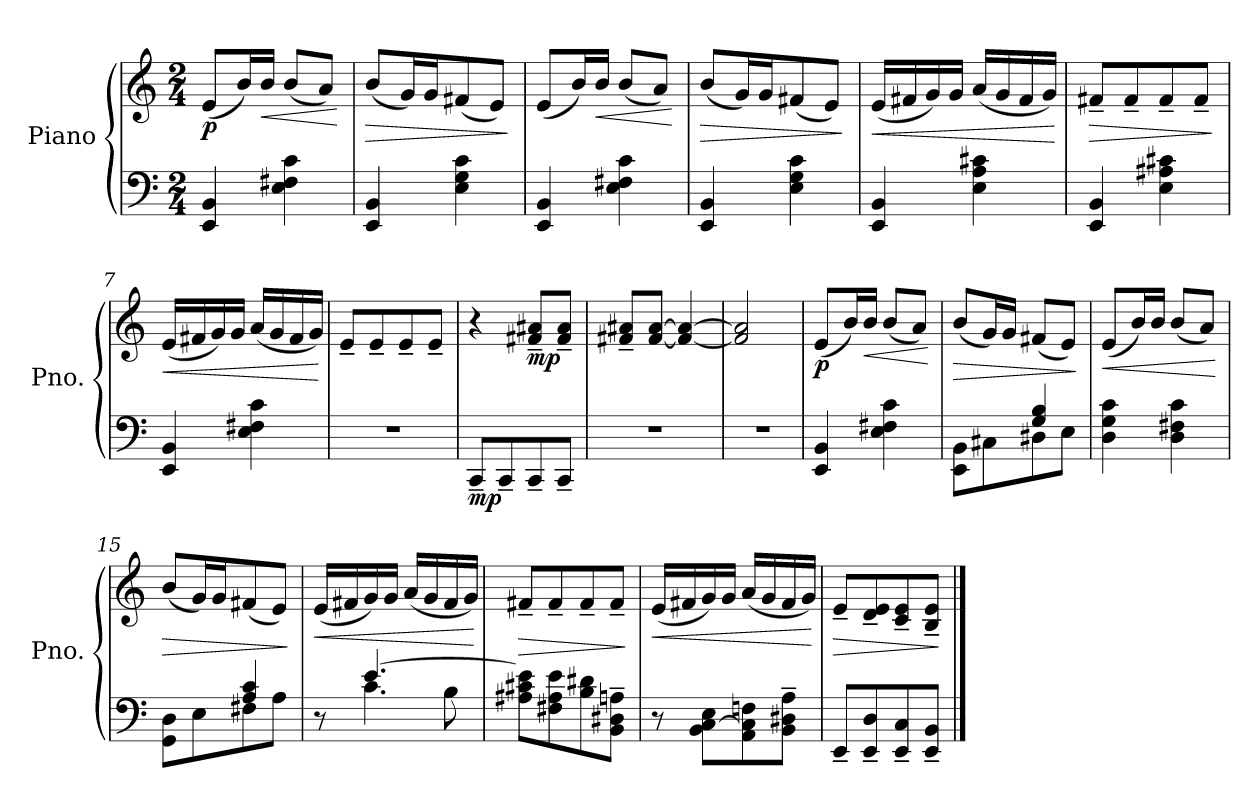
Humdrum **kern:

**kern	**kern	**dynam
*part1	*part1	*part1
*staff2	*staff1	*staff1/2
*I"Piano	*	*
*I'Pno.	*	*
*clefF4	*clefG2	*
*k[]	*k[]	*
*M2/4	*M2/4	*
*MM100	*MM100	*
=1	=1	=1
!	!	!LO:DY:b
4EE/ 4BB/	(<8e/L	p
.	16b/L)	.
!	!	!LO:HP:b
.	16b/JJ	<
4E\ 4F#X\ 4c\	(<8b/L	.
.	8a/J)	.
.	.	[
=2	=2	=2
!	!	!LO:HP:b
4EE/ 4BB/	(<8b/L	>
.	16g/L)	.
.	16g/J	.
4E\ 4G\ 4c\	(<8f#X/	.
.	8e/J)	.
.	.	]
=3	=3	=3
4EE/ 4BB/	(<8e/L	.
.	16b/L)	.
!	!	!LO:HP:b
.	16b/JJ	<
4E\ 4F#X\ 4c\	(<8b/L	.
.	8a/J)	.
.	.	[
=4	=4	=4
!	!	!LO:HP:b
4EE/ 4BB/	(<8b/L	>
.	16g/L)	.
.	16g/J	.
4E\ 4G\ 4c\	(<8f#X/	.
.	8e/J)	.
.	.	]
=5	=5	=5
!	!	!LO:HP:b
4EE/ 4BB/	(<16e/LL	<
.	16f#X/	.
.	16g/)	.
.	16g/JJ	.
4E\ 4A\ 4c#X\	(<16a/LL	.
.	16g/	.
.	16f#/	.
.	16g/JJ)	.
.	.	[
=6	=6	=6
!	!	!LO:HP:b
4EE/ 4BB/	8f#X~/L	>
.	8f#~/	.
4E\ 4A#X\ 4c#X\	8f#~/	.
.	8f#~/J	.
.	.	]
!!LO:LB:g=z
=7	=7	=7
!	!	!LO:HP:b
4EE/ 4BB/	(<16e/LL	<
.	16f#X/	.
.	16g/)	.
.	16g/JJ	.
4E\ 4F#X\ 4c\	(<16a/LL	.
.	16g/	.
.	16f#/	.
.	16g/JJ)	.
.	.	[
=8	=8	=8
2r	8e~/L	.
.	8e~/	.
.	8e~/	.
.	8e~/J	.
=9	=9	=9
!	!	!LO:DY:b=2
8CC~/L	4r	mp
8CC~/	.	.
!	!	!LO:DY:b
8CC~/	8f#X/~ 8a#X/~L	mp
8CC~/J	8f#/~ 8a#/~J	.
=10	=10	=10
2r	8f#X/~ 8a#X/~L	.
.	[8f#/ [8a#/J	.
.	4f#/_ 4a#/_	.
=11	=11	=11
2r	2f#/] 2a#/]	.
=12	=12	=12
!	!	!LO:DY:b
4EE/ 4BB/	(<8e/L	p
.	16b/L)	.
!	!	!LO:HP:b
.	16b/JJ	<
4E\ 4F#X\ 4c\	(<8b/L	.
.	8a/J)	.
.	.	[
=13	=13	=13
*^	*	*
!	!	!	!LO:HP:b
8EE\ 8BB\L	4ryy	(<8b/L	>
8C#X\	.	16g/L)	.
.	.	16g/JJ	.
8D#X\	4G/ 4B/	(<8f#X/L	.
8E\J	.	8e/J)	.
*v	*v	*	*
.	.	]
=14	=14	=14
!	!	!LO:HP:b
4D\ 4G\ 4c\	(<8e/L	<
.	16b/L)	.
.	16b/JJ	.
4D\ 4F#X\ 4c\	(<8b/L	.
.	8a/J)	.
.	.	[
!!LO:LB:g=z
=15	=15	=15
*^	*	*
!	!	!	!LO:HP:b
8GG\ 8D\L	4ryy	(<8b/L	>
8E\	.	16g/L)	.
.	.	16g/J	.
8F#X\	4A/ 4c/	(<8f#X/	.
8A\J	.	8e/J)	.
*v	*v	*	*
.	.	]
=16	=16	=16
*^	*	*
*	*^	*	*
!	!	!	!	!LO:HP:b
8r	8ryy	8ryy	(<16e/LL	<
.	.	.	16f#X/	.
[4.e/	4.c\	4ryy	16g/)	.
.	.	.	16g/JJ	.
.	.	.	(<16a/LL	.
.	.	.	16g/	.
.	.	8B\	16f#/	.
.	.	.	16g/JJ)	.
*v	*v	*v	*	*
.	.	[
=17	=17	=17
!	!	!LO:HP:b
8A#X\ 8c#X\ 8e\]L	8f#X~/L	>
8F#X\ 8A#\ 8e\	8f#~/	.
8B\ 8d#X\	8f#~/	.
8BB\~ 8D#X\~ 8An\~J	8f#~/J	.
.	.	]
=18	=18	=18
!	!	!LO:HP:b
8r	(<16e/LL	<
.	16f#X/	.
8BB\ [8C\ 8E\L	16g/)	.
.	16g/JJ	.
8AA\ 8C\] 8Fn\	(<16a/LL	.
.	16g/	.
8BB\~ 8D#X\~ 8A\~J	16f#/	.
.	16g/JJ)	.
.	.	[
=19	=19	=19
!	!	!LO:HP:b
8EE~/L	8e~/L	>
8EE/~ 8D/~	8d/~ 8e/~	.
8EE/~ 8C/~	8c/~ 8e/~	.
8EE/~ 8BB/~J	8B/~ 8e/~J	.
.	.	]
==	==	==
*-	*-	*-
